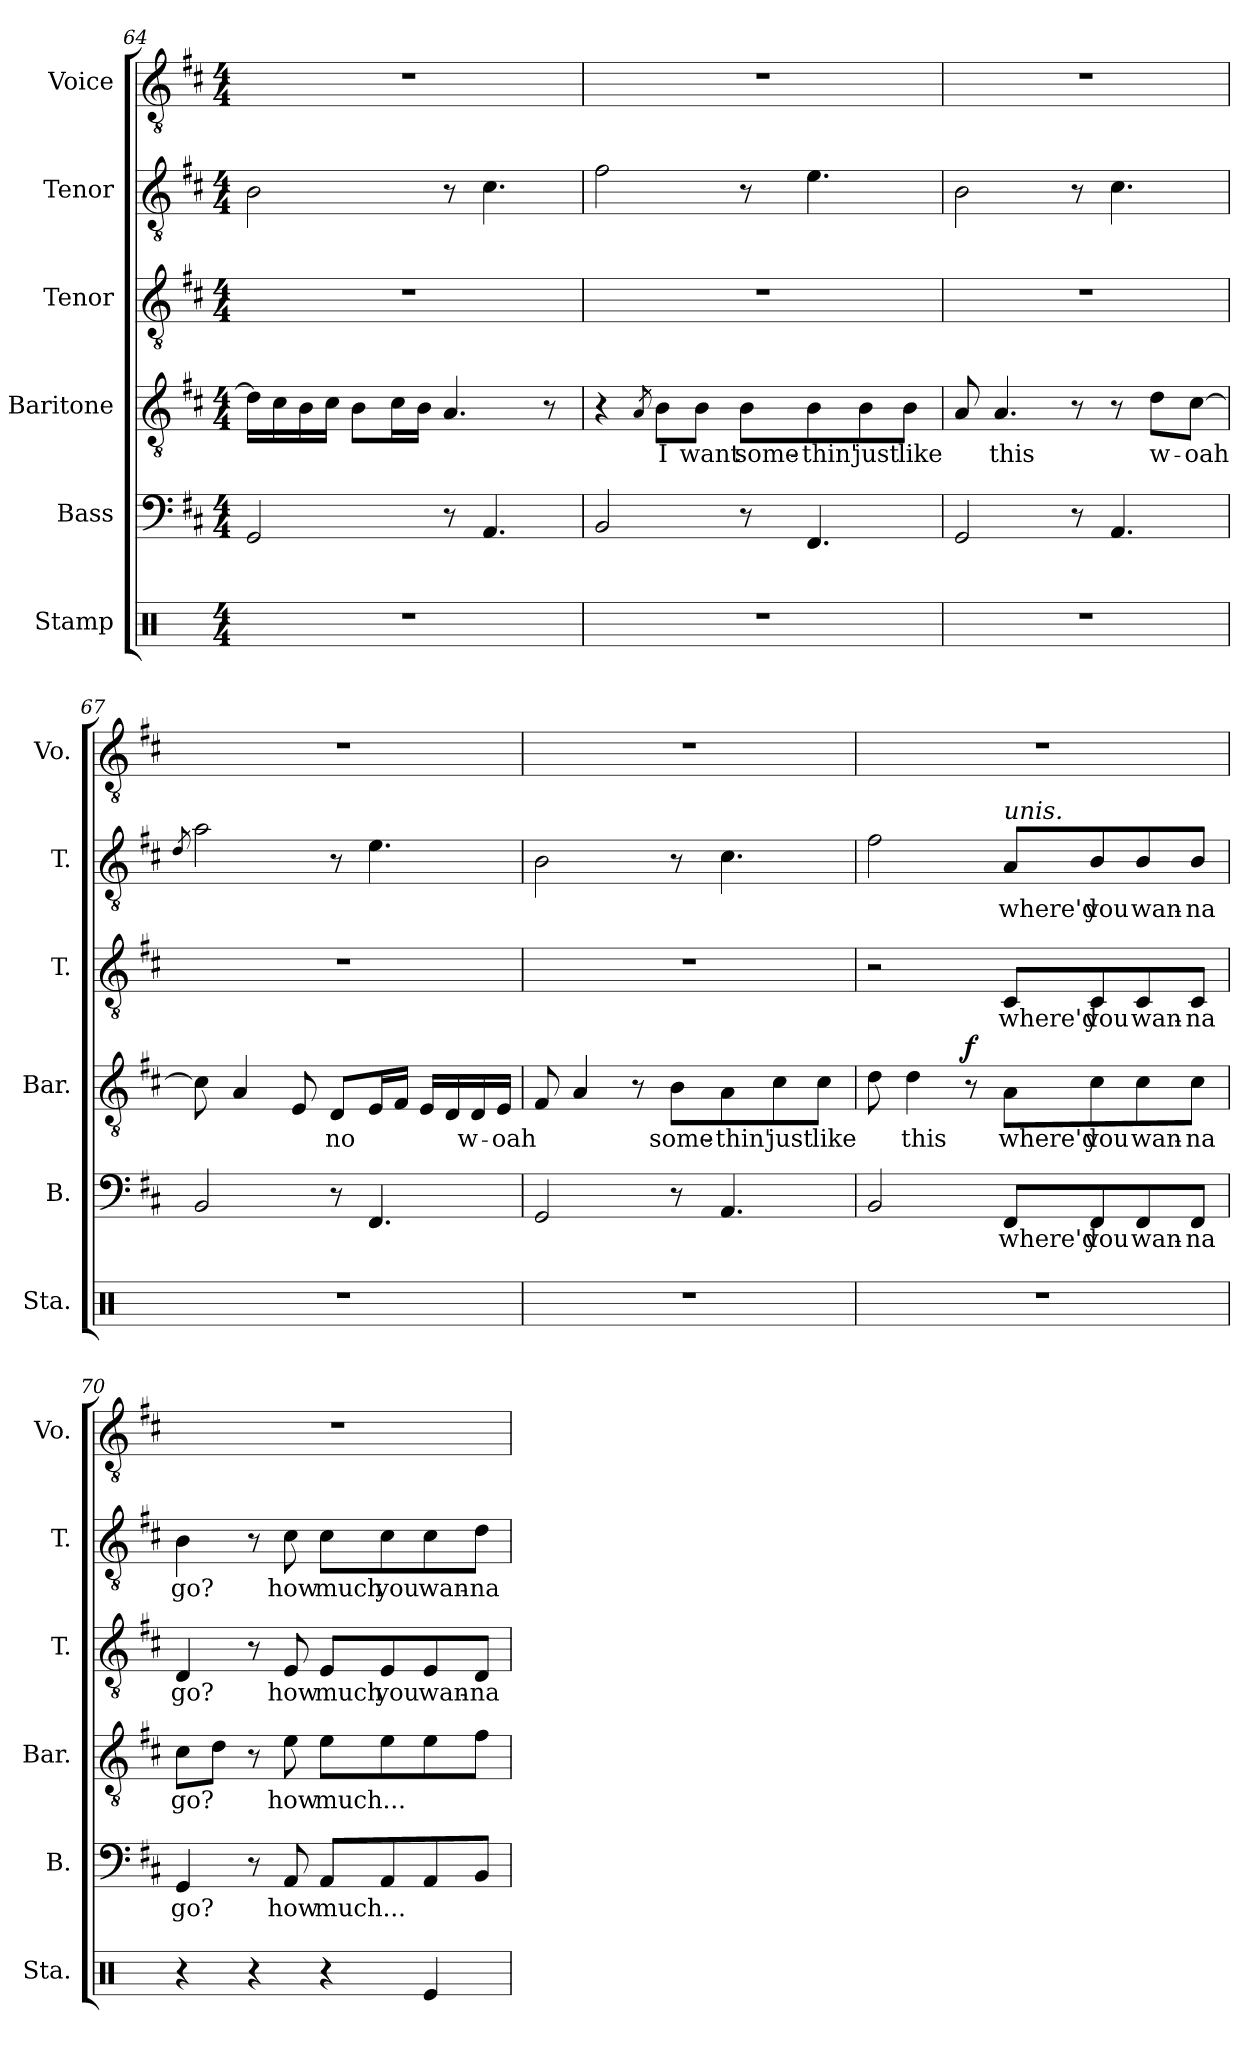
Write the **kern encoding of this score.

**kern	**kern	**text	**kern	**text	**dynam	**kern	**text	**kern	**text	**kern
*part6	*part5	*part5	*part4	*part4	*part4	*part3	*part3	*part2	*part2	*part1
*staff6	*staff5	*staff5	*staff4	*staff4	*staff4	*staff3	*staff3	*staff2	*staff2	*staff1
*I"Stamp	*I"Bass	*	*I"Baritone	*	*	*I"Tenor	*	*I"Tenor	*	*I"Voice
*I'Sta.	*I'B.	*	*I'Bar.	*	*	*I'T.	*	*I'T.	*	*I'Vo.
!!LO:PB:g=z
*clefX	*clefF4	*	*clefGv2	*	*	*clefGv2	*	*clefGv2	*	*clefGv2
*	*	*	*	*	*	*	*	*	*	*ITrd-7c-12
*k[]	*k[f#c#]	*	*k[f#c#]	*	*	*k[f#c#]	*	*k[f#c#]	*	*k[f#c#]
*M4/4	*M4/4	*	*M4/4	*	*	*M4/4	*	*M4/4	*	*M4/4
=64	=64	=64	=64	=64	=64	=64	=64	=64	=64	=64
1r	2GG/	.	16d\LL]	.	.	1r	.	2B\	.	1r
.	.	.	16c#\	.	.	.	.	.	.	.
.	.	.	16B\	.	.	.	.	.	.	.
.	.	.	16c#\JJ	.	.	.	.	.	.	.
.	.	.	8B\L	.	.	.	.	.	.	.
.	.	.	16c#\L	.	.	.	.	.	.	.
.	.	.	16B\JJ	.	.	.	.	.	.	.
.	8r	.	4.A/	.	.	.	.	8r	.	.
.	4.AA/	.	.	.	.	.	.	4.c#\	.	.
.	.	.	8r	.	.	.	.	.	.	.
=65	=65	=65	=65	=65	=65	=65	=65	=65	=65	=65
1r	2BB/	.	4r	.	.	1r	.	2f#\	.	1r
.	.	.	8qA/	.	.	.	.	.	.	.
!	!	!	!	!LO:LY:b	!	!	!	!	!	!
.	.	.	8B\L	I	.	.	.	.	.	.
!	!	!	!	!LO:LY:b	!	!	!	!	!	!
.	.	.	8B\J	want	.	.	.	.	.	.
!	!	!	!	!LO:LY:b	!	!	!	!	!	!
.	8r	.	8B\L	some-	.	.	.	8r	.	.
!	!	!	!	!LO:LY:b	!	!	!	!	!	!
.	4.FF#/	.	8B\	-thin'	.	.	.	4.e\	.	.
!	!	!	!	!LO:LY:b	!	!	!	!	!	!
.	.	.	8B\	just	.	.	.	.	.	.
!	!	!	!	!LO:LY:b	!	!	!	!	!	!
.	.	.	8B\J	like	.	.	.	.	.	.
=66	=66	=66	=66	=66	=66	=66	=66	=66	=66	=66
1r	2GG/	.	8A/	.	.	1r	.	2B\	.	1r
!	!	!	!	!LO:LY:b	!	!	!	!	!	!
.	.	.	4.A/	this	.	.	.	.	.	.
.	8r	.	8r	.	.	.	.	8r	.	.
.	4.AA/	.	8r	.	.	.	.	4.c#\	.	.
!	!	!	!	!LO:LY:b	!	!	!	!	!	!
.	.	.	8d\L	w-	.	.	.	.	.	.
!	!	!	!	!LO:LY:b	!	!	!	!	!	!
.	.	.	[8c#\J	-oah	.	.	.	.	.	.
!!LO:LB:g=z
=67	=67	=67	=67	=67	=67	=67	=67	=67	=67	=67
.	.	.	.	.	.	.	.	8qd/	.	.
1r	2BB/	.	8c#\]	.	.	1r	.	2a\	.	1r
.	.	.	4A/	.	.	.	.	.	.	.
.	.	.	8E/	.	.	.	.	.	.	.
!	!	!	!	!LO:LY:b	!	!	!	!	!	!
.	8r	.	8D/L	no	.	.	.	8r	.	.
.	4.FF#/	.	16E/L	.	.	.	.	4.e\	.	.
.	.	.	16F#/JJ	.	.	.	.	.	.	.
.	.	.	16E/LL	.	.	.	.	.	.	.
.	.	.	16D/	.	.	.	.	.	.	.
!	!	!	!	!LO:LY:b	!	!	!	!	!	!
.	.	.	16D/	w-	.	.	.	.	.	.
!	!	!	!	!LO:LY:b	!	!	!	!	!	!
.	.	.	16E/JJ	-oah	.	.	.	.	.	.
=68	=68	=68	=68	=68	=68	=68	=68	=68	=68	=68
1r	2GG/	.	8F#/	.	.	1r	.	2B\	.	1r
.	.	.	4A/	.	.	.	.	.	.	.
.	.	.	8r	.	.	.	.	.	.	.
!	!	!	!	!LO:LY:b	!	!	!	!	!	!
.	8r	.	8B\L	some-	.	.	.	8r	.	.
!	!	!	!	!LO:LY:b	!	!	!	!	!	!
.	4.AA/	.	8A\	-thin'	.	.	.	4.c#\	.	.
!	!	!	!	!LO:LY:b	!	!	!	!	!	!
.	.	.	8c#\	just	.	.	.	.	.	.
!	!	!	!	!LO:LY:b	!	!	!	!	!	!
.	.	.	8c#\J	like	.	.	.	.	.	.
=69	=69	=69	=69	=69	=69	=69	=69	=69	=69	=69
1r	2BB/	.	8d\	.	.	2r	.	2f#\	.	1r
!	!	!	!	!LO:LY:b	!	!	!	!	!	!
.	.	.	4d\	this	.	.	.	.	.	.
!	!	!	!	!	!LO:DY:b	!	!	!	!	!
.	.	.	8r	.	f	.	.	.	.	.
!	!	!	!	!	!	!	!	!LO:TX:a:i:t=unis.	!	!
!	!	!LO:LY:b	!	!LO:LY:b	!	!	!LO:LY:b	!	!LO:LY:b	!
.	8FF#/L	where'd	8A\L	where'd	.	8C#/L	where'd	8A/L	where'd	.
!	!	!LO:LY:b	!	!LO:LY:b	!	!	!LO:LY:b	!	!LO:LY:b	!
.	8FF#/	you	8c#\	you	.	8C#/	you	8B/	you	.
!	!	!LO:LY:b	!	!LO:LY:b	!	!	!LO:LY:b	!	!LO:LY:b	!
.	8FF#/	wan-	8c#\	wan-	.	8C#/	wan-	8B/	wan-	.
!	!	!LO:LY:b	!	!LO:LY:b	!	!	!LO:LY:b	!	!LO:LY:b	!
.	8FF#/J	-na	8c#\J	-na	.	8C#/J	-na	8B/J	-na	.
!!LO:PB:g=z
=70	=70	=70	=70	=70	=70	=70	=70	=70	=70	=70
!	!	!LO:LY:b	!	!LO:LY:b	!	!	!LO:LY:b	!	!LO:LY:b	!
4r	4GG/	go?	8c#\L	go?	.	4D/	go?	4B\	go?	1r
.	.	.	8d\J	.	.	.	.	.	.	.
4r	8r	.	8r	.	.	8r	.	8r	.	.
!	!	!LO:LY:b	!	!LO:LY:b	!	!	!LO:LY:b	!	!LO:LY:b	!
.	8AA/	how	8e\	how	.	8E/	how	8c#\	how	.
!	!	!LO:LY:b	!	!LO:LY:b	!	!	!LO:LY:b	!	!LO:LY:b	!
4r	8AA/L	much...	8e\L	much...	.	8E/L	much	8c#\L	much	.
!	!	!	!	!	!	!	!LO:LY:b	!	!LO:LY:b	!
.	8AA/	.	8e\	.	.	8E/	you	8c#\	you	.
!	!	!	!	!	!	!	!LO:LY:b	!	!LO:LY:b	!
4Re/	8AA/	.	8e\	.	.	8E/	wan-	8c#\	wan-	.
!	!	!	!	!	!	!	!LO:LY:b	!	!LO:LY:b	!
.	8BB/J	.	8f#\J	.	.	8D/J	-na	8d\J	-na	.
=	=	=	=	=	=	=	=	=	=	=
*-	*-	*-	*-	*-	*-	*-	*-	*-	*-	*-
